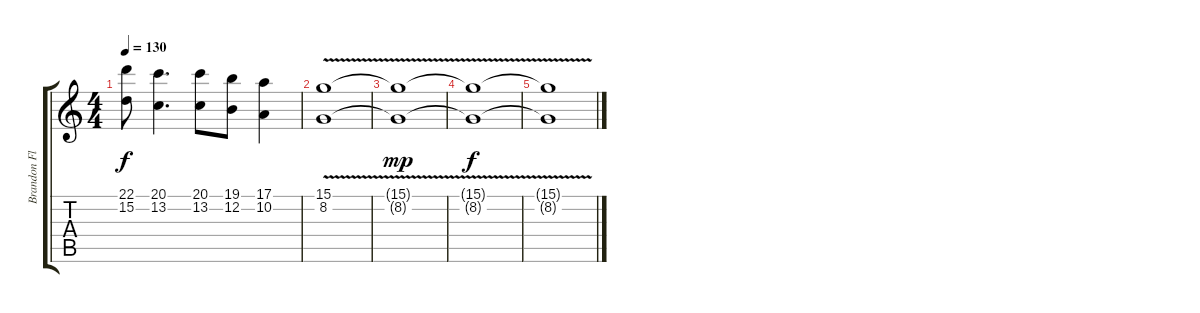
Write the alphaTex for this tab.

\track ("Brandon Flowers (Synth 1)" "Brandon Fl") {instrument lead2sawtooth}
\staff {score tabs}
\tuning (E4 B3 G3 D3 A2 E2) {hide}
\ts (4 4)
\tempo 130
\clef g2
\ks c
(22.1{t} 15.2{t}).8{dy f} (20.1 13.2).4{d} (20.1 13.2).8 (19.1 12.2).8 (17.1 10.2).4 |
(15.1{v} 8.2{v}).1 |
(15.1{v t} 8.2{v t}).1{dy mp} |
(15.1{v t} 8.2{v t}).1{dy f} |
(15.1{v t} 8.2{v t}).1
